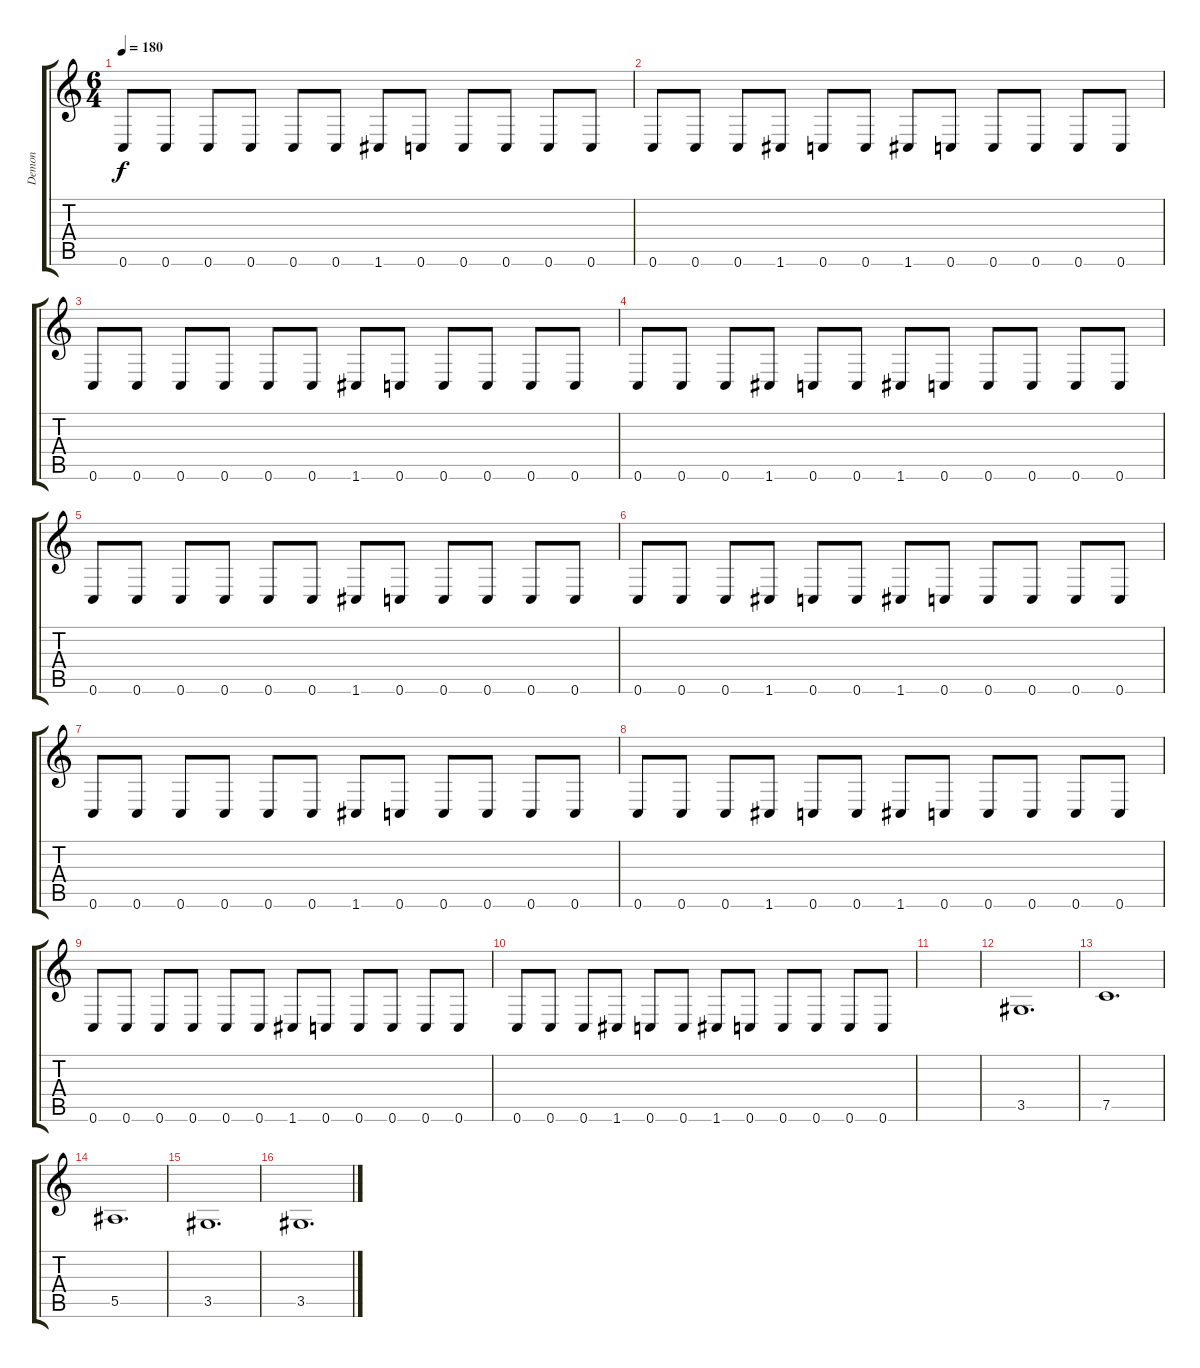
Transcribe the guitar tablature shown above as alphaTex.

\track ("Demon" "Demon") {instrument distortionguitar}
\staff {score tabs}
\tuning (C4 G3 Eb3 Bb2 F2 C2) {hide}
\ts (6 4)
\tempo 180
\clef g2
\ks c
0.6.8{dy f} 0.6.8 0.6.8 0.6.8 0.6.8 0.6.8 1.6.8 0.6.8 0.6.8 0.6.8 0.6.8 0.6.8 |
0.6.8 0.6.8 0.6.8 1.6.8 0.6.8 0.6.8 1.6.8 0.6.8 0.6.8 0.6.8 0.6.8 0.6.8 |
0.6.8 0.6.8 0.6.8 0.6.8 0.6.8 0.6.8 1.6.8 0.6.8 0.6.8 0.6.8 0.6.8 0.6.8 |
0.6.8 0.6.8 0.6.8 1.6.8 0.6.8 0.6.8 1.6.8 0.6.8 0.6.8 0.6.8 0.6.8 0.6.8 |
0.6.8 0.6.8 0.6.8 0.6.8 0.6.8 0.6.8 1.6.8 0.6.8 0.6.8 0.6.8 0.6.8 0.6.8 |
0.6.8 0.6.8 0.6.8 1.6.8 0.6.8 0.6.8 1.6.8 0.6.8 0.6.8 0.6.8 0.6.8 0.6.8 |
0.6.8 0.6.8 0.6.8 0.6.8 0.6.8 0.6.8 1.6.8 0.6.8 0.6.8 0.6.8 0.6.8 0.6.8 |
0.6.8 0.6.8 0.6.8 1.6.8 0.6.8 0.6.8 1.6.8 0.6.8 0.6.8 0.6.8 0.6.8 0.6.8 |
0.6.8 0.6.8 0.6.8 0.6.8 0.6.8 0.6.8 1.6.8 0.6.8 0.6.8 0.6.8 0.6.8 0.6.8 |
0.6.8 0.6.8 0.6.8 1.6.8 0.6.8 0.6.8 1.6.8 0.6.8 0.6.8 0.6.8 0.6.8 0.6.8 |
|
3.5.1{d instrument electricguitarjazz} |
7.5.1{d} |
5.5.1{d} |
3.5.1{d} |
3.5.1{d instrument electricguitarjazz}
